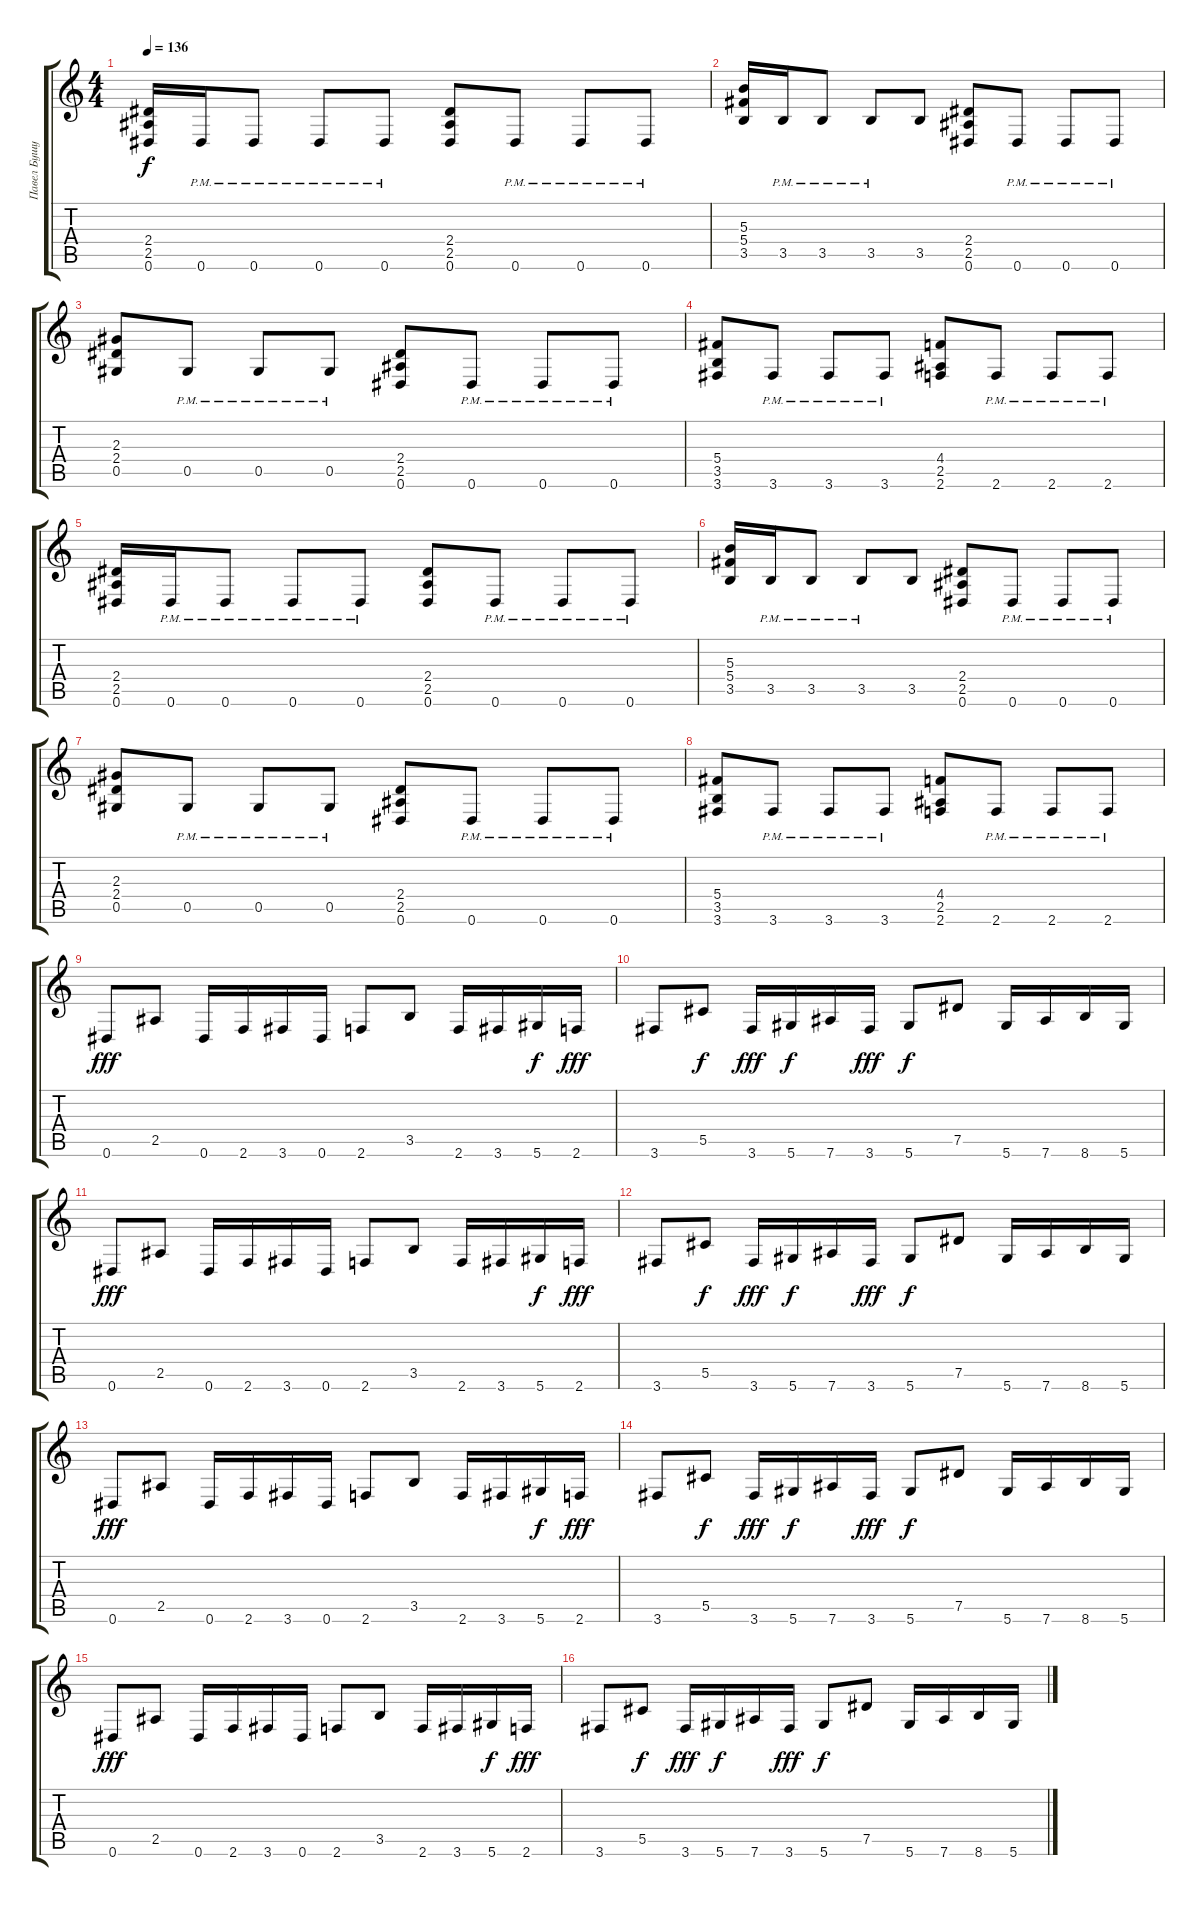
\track ("Павел Бушуев" "Павел Бушу") {instrument distortionguitar}
\staff {score tabs}
\tuning (Eb4 Bb3 Gb3 Db3 Ab2 Eb2) {hide}
\ts (4 4)
\tempo 136
\clef g2
\ks c
(2.4 2.5 0.6).16{dy f} 0.6{pm}.16 0.6{pm}.8 0.6{pm}.8 0.6{pm}.8 (2.4 2.5 0.6).8 0.6{pm}.8 0.6{pm}.8 0.6{pm}.8 |
(5.3 5.4 3.5).16 3.5{pm}.16 3.5{pm}.8 3.5{pm}.8 3.5.8 (2.4 2.5 0.6).8 0.6{pm}.8 0.6{pm}.8 0.6{pm}.8 |
(2.3 2.4 0.5).8 0.5{pm}.8 0.5{pm}.8 0.5{pm}.8 (2.4 2.5 0.6).8 0.6{pm}.8 0.6{pm}.8 0.6{pm}.8 |
(5.4 3.5 3.6).8 3.6{pm}.8 3.6{pm}.8 3.6{pm}.8 (4.4 2.5 2.6).8 2.6{pm}.8 2.6{pm}.8 2.6{pm}.8 |
(2.4 2.5 0.6).16 0.6{pm}.16 0.6{pm}.8 0.6{pm}.8 0.6{pm}.8 (2.4 2.5 0.6).8 0.6{pm}.8 0.6{pm}.8 0.6{pm}.8 |
(5.3 5.4 3.5).16 3.5{pm}.16 3.5{pm}.8 3.5{pm}.8 3.5.8 (2.4 2.5 0.6).8 0.6{pm}.8 0.6{pm}.8 0.6{pm}.8 |
(2.3 2.4 0.5).8 0.5{pm}.8 0.5{pm}.8 0.5{pm}.8 (2.4 2.5 0.6).8 0.6{pm}.8 0.6{pm}.8 0.6{pm}.8 |
(5.4 3.5 3.6).8 3.6{pm}.8 3.6{pm}.8 3.6{pm}.8 (4.4 2.5 2.6).8 2.6{pm}.8 2.6{pm}.8 2.6{pm}.8 |
0.6.8{dy fff balance 8} 2.5.8 0.6.16 2.6.16 3.6.16 0.6.16 2.6.8 3.5.8 2.6.16 3.6.16 5.6.16{dy f} 2.6.16{dy fff} |
3.6.8 5.5.8{dy f} 3.6.16{dy fff} 5.6.16{dy f} 7.6.16 3.6.16{dy fff} 5.6.8{dy f} 7.5.8 5.6.16 7.6.16 8.6.16 5.6.16 |
0.6.8{dy fff} 2.5.8 0.6.16 2.6.16 3.6.16 0.6.16 2.6.8 3.5.8 2.6.16 3.6.16 5.6.16{dy f} 2.6.16{dy fff} |
3.6.8 5.5.8{dy f} 3.6.16{dy fff} 5.6.16{dy f} 7.6.16 3.6.16{dy fff} 5.6.8{dy f} 7.5.8 5.6.16 7.6.16 8.6.16 5.6.16 |
0.6.8{dy fff} 2.5.8 0.6.16 2.6.16 3.6.16 0.6.16 2.6.8 3.5.8 2.6.16 3.6.16 5.6.16{dy f} 2.6.16{dy fff} |
3.6.8 5.5.8{dy f} 3.6.16{dy fff} 5.6.16{dy f} 7.6.16 3.6.16{dy fff} 5.6.8{dy f} 7.5.8 5.6.16 7.6.16 8.6.16 5.6.16 |
0.6.8{dy fff} 2.5.8 0.6.16 2.6.16 3.6.16 0.6.16 2.6.8 3.5.8 2.6.16 3.6.16 5.6.16{dy f} 2.6.16{dy fff} |
3.6.8 5.5.8{dy f} 3.6.16{dy fff} 5.6.16{dy f} 7.6.16 3.6.16{dy fff} 5.6.8{dy f} 7.5.8 5.6.16 7.6.16 8.6.16 5.6.16
